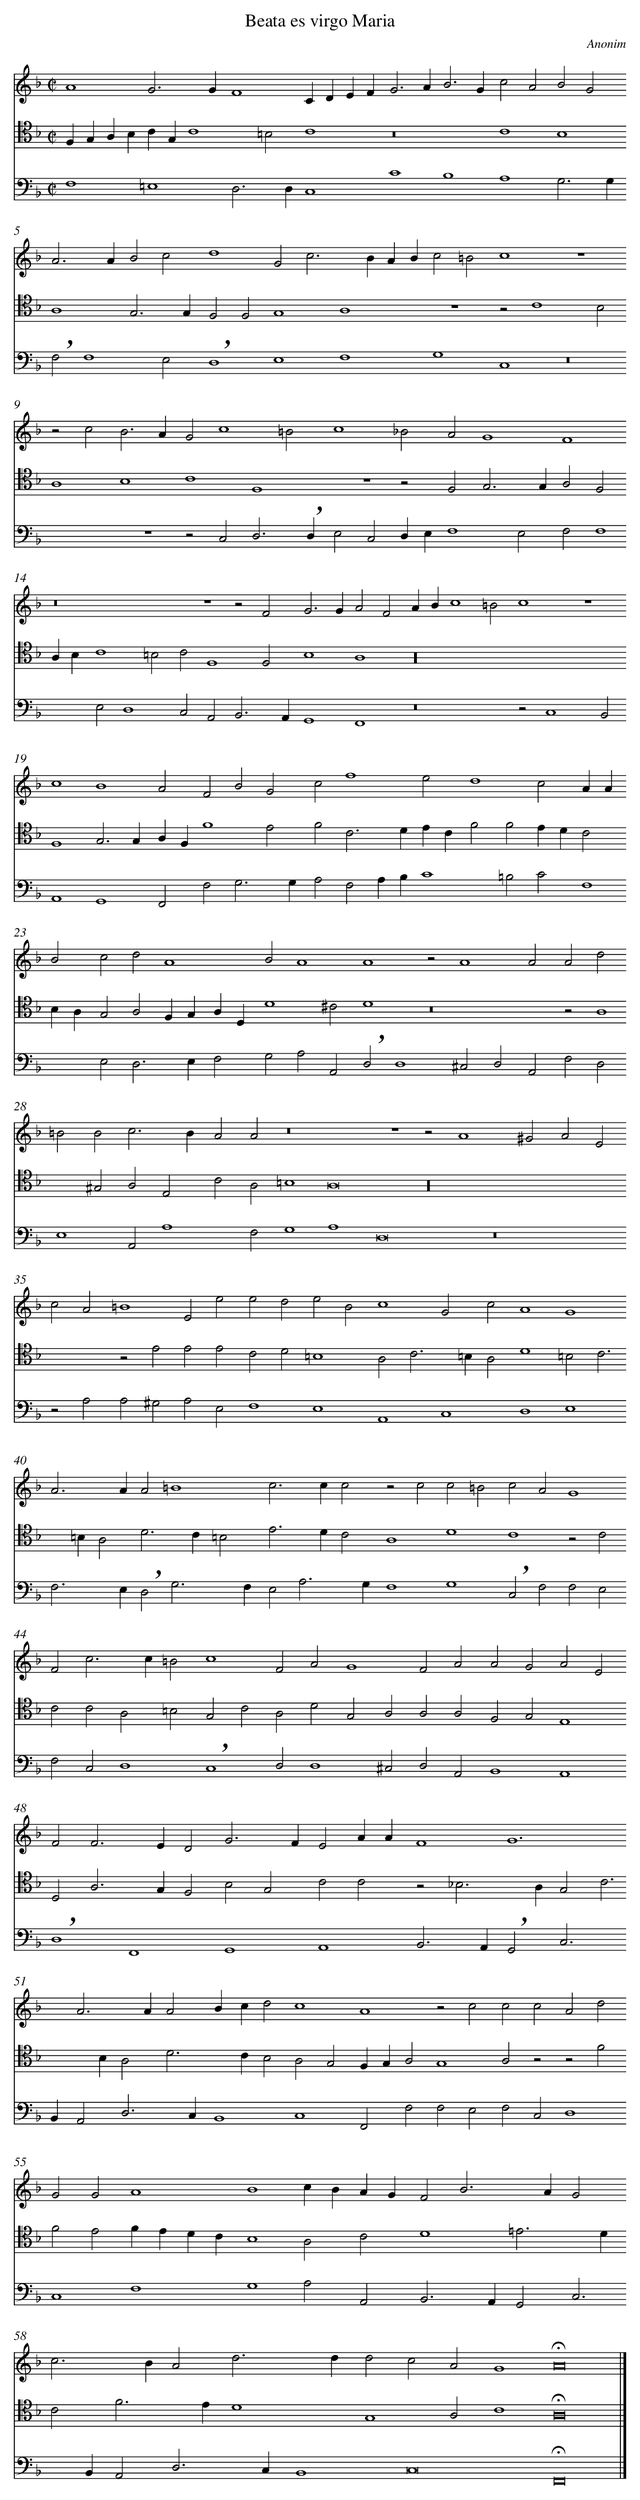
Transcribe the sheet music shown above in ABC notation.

X:1
T: Beata es virgo Maria
C: Anonim
L: 1/4
M: C|
V: 1
V: 2 clef=tenor
V: 3 clef=bass
K: F
[V:1] A4G3G [|]
[V:2] F,G,A,B,CG,C4 [|]
[V:3] F,4=E,4 [|]
[V:1] F4CDEF [|]
[V:2] =B,2C4 [|]
[V:3] D,2>D,2C,4 [|]
[V:1] G2>A2B3G [|]
[V:2] z8 [|]
[V:3] C4B,4 [|]
[V:1] c2A2B2G2 [|]
[V:2] C4B,4 [|]
[V:3] A,4G,3G, [|]
[V:1] A2>A2B2c2 [|]
[V:2] A,4G,3G, [|]
[V:3] !breath!F,2F,4E,2 [|]
[V:1] d4G2c3 [|]
[V:2] F,2F,2G,4 [|]
[V:3] !breath!D,4E,4 [|]
[V:1] BABc2=B2 [|]
[V:2] A,4z4 [|]
[V:3] F,4G,4 [|]
[V:1] c4z4 [|]
[V:2] z2C4B,2 [|]
[V:3] C,4z8 [|]
[V:1] z2c2B3A [|]
[V:2] A,4B,4 [|]
[V:3] z4 [|]
[V:1] G2c4=B2 [|]
[V:2] C4F,4 [|]
[V:3] z2C,2D,3!breath!D, [|]
[V:1] c4_B2A2 [|]
[V:2] z4z2F,2 [|]
[V:3] E,2C,2D,E,F,4 [|]
[V:1] G4F4 [|]
[V:2] G,2>G,2A,2F,2 [|]
[V:3] E,2F,2F,4 [|]
[V:1] z8 [|]
[V:2] A,B,C4=B,2 [|]
[V:3] E,2D,4 [|]
[V:1] z4z2F2 [|]
[V:2] C2F,4F,2 [|]
[V:3] C,2A,,2B,,3A,, [|]
[V:1] G2>G2A2F2 [|]
[V:2] B,4A,4 [|]
[V:3] G,,4F,,4 [|]
[V:1] ABc4=B2 [|]
[V:2] z16 [|]
[V:3] z8 [|]
[V:1] c4z4 [|]
[V:2]  [|]
[V:3] z2C,4B,,2 [|]
[V:1] c4B4 [|]
[V:2] F,4G,3G, [|]
[V:3] A,,4G,,4 [|]
[V:1] A2F2B2G2 [|]
[V:2] A,F,F4E2 [|]
[V:3] F,,2F,2G,3G, [|]
[V:1] c2f4e2 [|]
[V:2] F2C2>D2EC [|]
[V:3] A,2F,2A,B,C4 [|]
[V:1] d4c2AA [|]
[V:2] F2F2EDC2 [|]
[V:3] =B,2C2F,4 [|]
[V:1] B2c2d2A4 [|]
[V:2] B,A,G,2A,2F,G, [|]
[V:3] E,2D,3E, [|]
[V:1] B2A4 [|]
[V:2] A,D,D4^C2 [|]
[V:3] F,2G,2A,2A,,2 [|]
[V:1] A4z2A4 [|]
[V:2] D4z8 [|]
[V:3] !breath!D,2D,4^C,2 [|]
[V:1] A2A2d2 [|]
[V:2] z2A,4 [|]
[V:3] D,2A,,2F,2D,2 [|]
[V:1] =B2B2c3B [|]
[V:2] ^G,2A,2E,2 [|]
[V:3] E,4A,,2A,4 [|]
[V:1] A2A2z8 [|]
[V:2] C2A,2=B,4 [|]
[V:3] F,2G,4 [|]
[V:1] z4 [|]
[V:2] A,8 [|]
[V:3] A,4D,8 [|]
[V:1] z2A4^G2 [|]
[V:2] z16 [|]
[V:3] z8 [|]
[V:1] A2E2c2A2 [|]
[V:2]  [|]
[V:3] z2A,2 [|]
[V:1] =B4E2e2 [|]
[V:2] z2E2E2E2 [|]
[V:3] A,2^G,2A,2E,2 [|]
[V:1] e2d2e2B2 [|]
[V:2] C2D2=B,4 [|]
[V:3] F,4E,4 [|]
[V:1] c4G2c2 [|]
[V:2] A,2C2>=B,2A,2 [|]
[V:3] A,,4C,4 [|]
[V:1] A4G4 [|]
[V:2] D4=B,2C3 [|]
[V:3] D,4E,4 [|]
[V:1] A2>A2A2=B4 [|]
[V:2] =B,A,2D3C [|]
[V:3] F,2>E,2!breath!D,2G,3 [|]
[V:1] c2>c2c2 [|]
[V:2] =B,2E2>D2C2 [|]
[V:3] F,E,2A,3G, [|]
[V:1] z2c2c2=B2 [|]
[V:2] A,4D4 [|]
[V:3] F,4G,4 [|]
[V:1] c2A2G4 [|]
[V:2] C4z2C2 [|]
[V:3] !breath!C,2F,2F,2E,2 [|]
[V:1] F2c2>c2=B2 [|]
[V:2] C2C2A,2=B,2 [|]
[V:3] F,2C,2D,4 [|]
[V:1] c4F2A2 [|]
[V:2] G,2C2A,2D2 [|]
[V:3] !breath!C,4D,2D,4 [|]
[V:1] G4F2A2 [|]
[V:2] G,2A,2A,2A,2 [|]
[V:3] ^C,2D,2A,,2 [|]
[V:1] A2G2A2E2 [|]
[V:2] F,2G,2E,4 [|]
[V:3] B,,4A,,4 [|]
[V:1] F2F2>E2D2 [|]
[V:2] D,2A,2>G,2F,2 [|]
[V:3] !breath!D,4F,,4 [|]
[V:1] G2>F2E2AA [|]
[V:2] B,2G,2C2C2 [|]
[V:3] G,,4A,,4 [|]
[V:1] F4G6 [|]
[V:2] z2_B,2>A,2G,2 [|]
[V:3] B,,2>A,,2!breath!G,,2C,3 [|]
[V:1] A2>A2A2 [|]
[V:2] C2>B,2A,2D3 [|]
[V:3] B,,A,,2D,3C, [|]
[V:1] Bcd2c4 [|]
[V:2] CB,2A,2G,2 [|]
[V:3] B,,4C,4 [|]
[V:1] A4z2c2 [|]
[V:2] F,G,A,2G,4 [|]
[V:3] F,,2F,2F,2E,2 [|]
[V:1] c2c2A2d2 [|]
[V:2] A,2z2z2F2 [|]
[V:3] F,2C,2D,4 [|]
[V:1] G2G2A4 [|]
[V:2] F2E2FEDC [|]
[V:3] C,4F,4 [|]
[V:1] B4cBAG [|]
[V:2] B,4A,2C2 [|]
[V:3] G,4A,2A,,2 [|]
[V:1] F2B2>A2G2 [|]
[V:2] D4=E3D [|]
[V:3] B,,2>A,,2G,,2C,3 [|]
[V:1] c2>B2A2d3 [|]
[V:2] C2F2>E2D4 [|]
[V:3] B,,A,,2D,3C, [|]
[V:1] dd2c2A2 [|]
[V:2] G,4A,2 [|]
[V:3] B,,4C,8 [|]
[V:1] G4!fermata!A8 |]
[V:2] C4!fermata!A,8 |]
[V:3] !fermata!F,,8 |]
